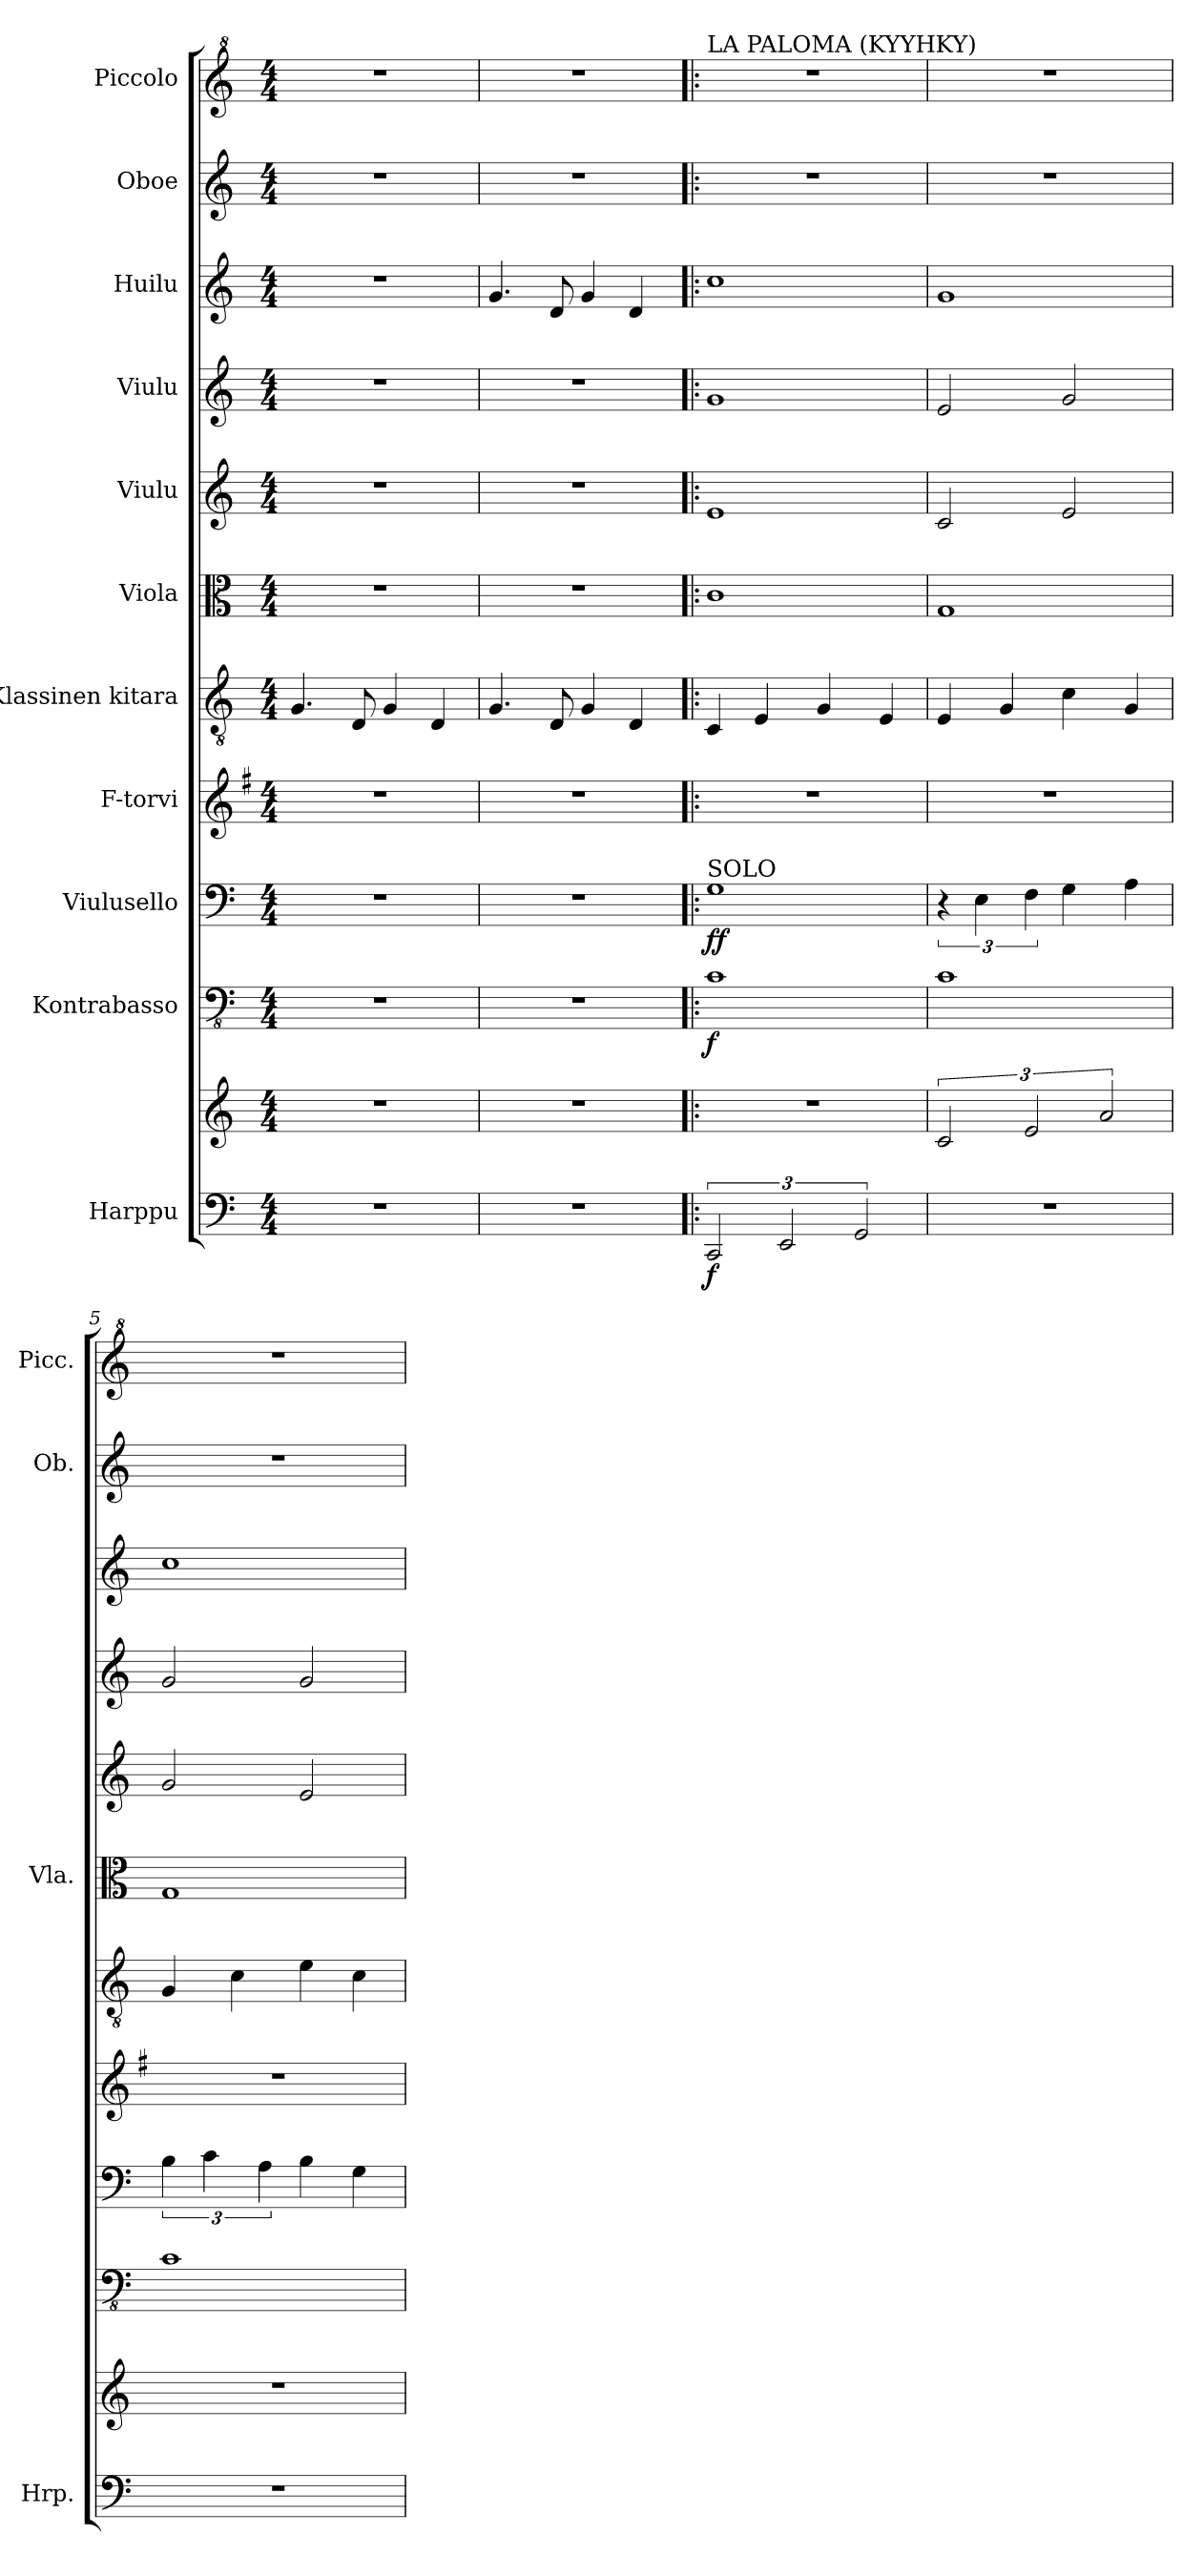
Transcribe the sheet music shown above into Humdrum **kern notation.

**kern	**kern	**dynam	**kern	**dynam	**kern	**dynam	**kern	**kern	**kern	**kern	**kern	**kern	**kern	**kern
*part11	*part11	*part11	*part10	*part10	*part9	*part9	*part8	*part7	*part6	*part5	*part4	*part3	*part2	*part1
*staff12	*staff11	*staff11/12	*staff10	*staff10	*staff9	*staff9	*staff8	*staff7	*staff6	*staff5	*staff4	*staff3	*staff2	*staff1
*I"Harppu	*	*	*I"Kontrabasso	*	*I"Viulusello	*	*I"F-torvi	*I"Klassinen kitara	*I"Viola	*I"Viulu	*I"Viulu	*I"Huilu	*I"Oboe	*I"Piccolo
*I'Hrp.	*	*	*	*	*	*	*	*	*I'Vla.	*	*	*	*I'Ob.	*I'Picc.
*clefF4	*clefG2	*	*clefFv4	*	*clefF4	*	*clefG2	*clefGv2	*clefC3	*clefG2	*clefG2	*clefG2	*clefG2	*clefG^2
*	*	*	*ITrd7c12	*	*	*	*ITrd4c7	*	*	*	*	*	*	*ITrd-7c-12
*k[]	*k[]	*	*k[]	*	*k[]	*	*k[]	*k[]	*k[]	*k[]	*k[]	*k[]	*k[]	*k[]
*M4/4	*M4/4	*	*M4/4	*	*M4/4	*	*M4/4	*M4/4	*M4/4	*M4/4	*M4/4	*M4/4	*M4/4	*M4/4
*MM100	*MM100	*	*MM100	*	*MM100	*	*MM100	*MM100	*MM100	*MM100	*MM100	*MM100	*MM100	*MM100
=1	=1	=1	=1	=1	=1	=1	=1	=1	=1	=1	=1	=1	=1	=1
1r	1r	.	1r	.	1r	.	1r	4.G/	1r	1r	1r	1r	1r	1r
.	.	.	.	.	.	.	.	8D/	.	.	.	.	.	.
.	.	.	.	.	.	.	.	4G/	.	.	.	.	.	.
.	.	.	.	.	.	.	.	4D/	.	.	.	.	.	.
=2	=2	=2	=2	=2	=2	=2	=2	=2	=2	=2	=2	=2	=2	=2
1r	1r	.	1r	.	1r	.	1r	4.G/	1r	1r	1r	4.g/	1r	1r
.	.	.	.	.	.	.	.	8D/	.	.	.	8d/	.	.
.	.	.	.	.	.	.	.	4G/	.	.	.	4g/	.	.
.	.	.	.	.	.	.	.	4D/	.	.	.	4d/	.	.
=3!|:	=3!|:	=3!|:	=3!|:	=3!|:	=3!|:	=3!|:	=3!|:	=3!|:	=3!|:	=3!|:	=3!|:	=3!|:	=3!|:	=3!|:
!	!	!	!	!	!	!	!	!	!	!	!	!	!	!LO:TX:a:t=LA PALOMA (KYYHKY)
!	!	!	!	!	!LO:TX:a:t=SOLO	!	!	!	!	!	!	!	!	!
!	!	!LO:DY:b=2	!	!LO:DY:b	!	!LO:DY:b	!	!	!	!	!	!	!	!
3CC/	1r	f	1CC	f	1G	ff	1r	4C/	1c	1e	1g	1cc	1r	1r
.	.	.	.	.	.	.	.	4E/	.	.	.	.	.	.
3EE/	.	.	.	.	.	.	.	.	.	.	.	.	.	.
.	.	.	.	.	.	.	.	4G/	.	.	.	.	.	.
3GG/	.	.	.	.	.	.	.	.	.	.	.	.	.	.
.	.	.	.	.	.	.	.	4E/	.	.	.	.	.	.
=4	=4	=4	=4	=4	=4	=4	=4	=4	=4	=4	=4	=4	=4	=4
1r	3c/	.	1CC	.	6r	.	1r	4E/	1G	2c/	2e/	1g	1r	1r
.	.	.	.	.	6E\	.	.	.	.	.	.	.	.	.
.	.	.	.	.	.	.	.	4G/	.	.	.	.	.	.
.	3e/	.	.	.	6F\	.	.	.	.	.	.	.	.	.
.	.	.	.	.	4G\	.	.	4c\	.	2e/	2g/	.	.	.
.	3a/	.	.	.	.	.	.	.	.	.	.	.	.	.
.	.	.	.	.	4A\	.	.	4G/	.	.	.	.	.	.
=5	=5	=5	=5	=5	=5	=5	=5	=5	=5	=5	=5	=5	=5	=5
1r	1r	.	1CC	.	6B\	.	1r	4G/	1G	2g/	2g/	1cc	1r	1r
.	.	.	.	.	6c\	.	.	.	.	.	.	.	.	.
.	.	.	.	.	.	.	.	4c\	.	.	.	.	.	.
.	.	.	.	.	6A\	.	.	.	.	.	.	.	.	.
.	.	.	.	.	4B\	.	.	4e\	.	2e/	2g/	.	.	.
.	.	.	.	.	4G\	.	.	4c\	.	.	.	.	.	.
=	=	=	=	=	=	=	=	=	=	=	=	=	=	=
*-	*-	*-	*-	*-	*-	*-	*-	*-	*-	*-	*-	*-	*-	*-
